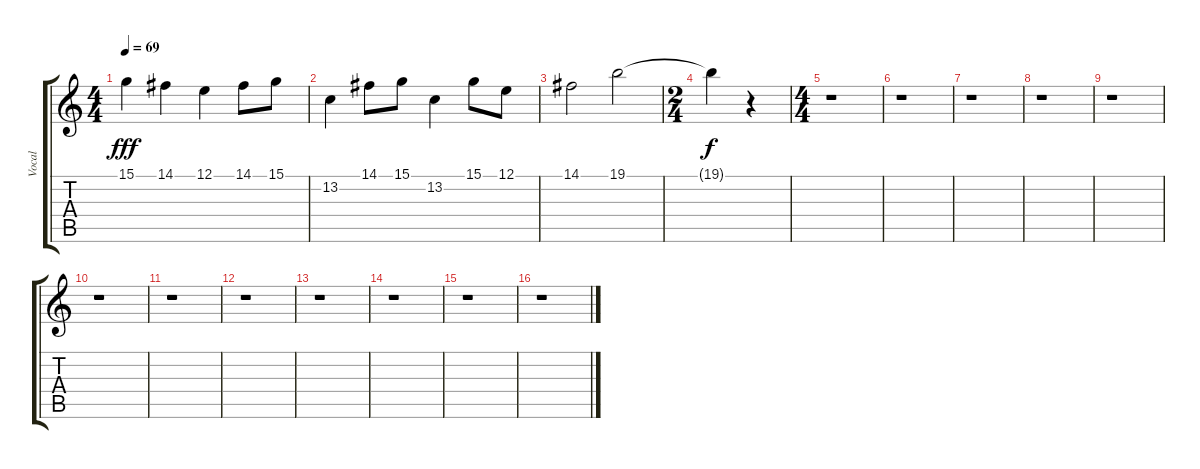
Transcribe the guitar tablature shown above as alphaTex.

\track ("Vocal" "Vocal") {instrument voiceoohs}
\staff {score tabs}
\tuning (E4 B3 G3 D3 A2 E2) {hide}
\ts (4 4)
\tempo 69
\clef g2
\ks c
15.1.4{dy fff} 14.1.4 12.1.4 14.1.8 15.1.8 |
13.2.4 14.1.8 15.1.8 13.2.4 15.1.8 12.1.8 |
14.1.2 19.1.2 |
\ts (2 4)
19.1{t}.4{dy f} r.4 |
\ts (4 4)
r.1 |
r.1 |
r.1 |
r.1 |
r.1 |
r.1 |
r.1 |
r.1 |
r.1 |
r.1 |
r.1 |
r.1
